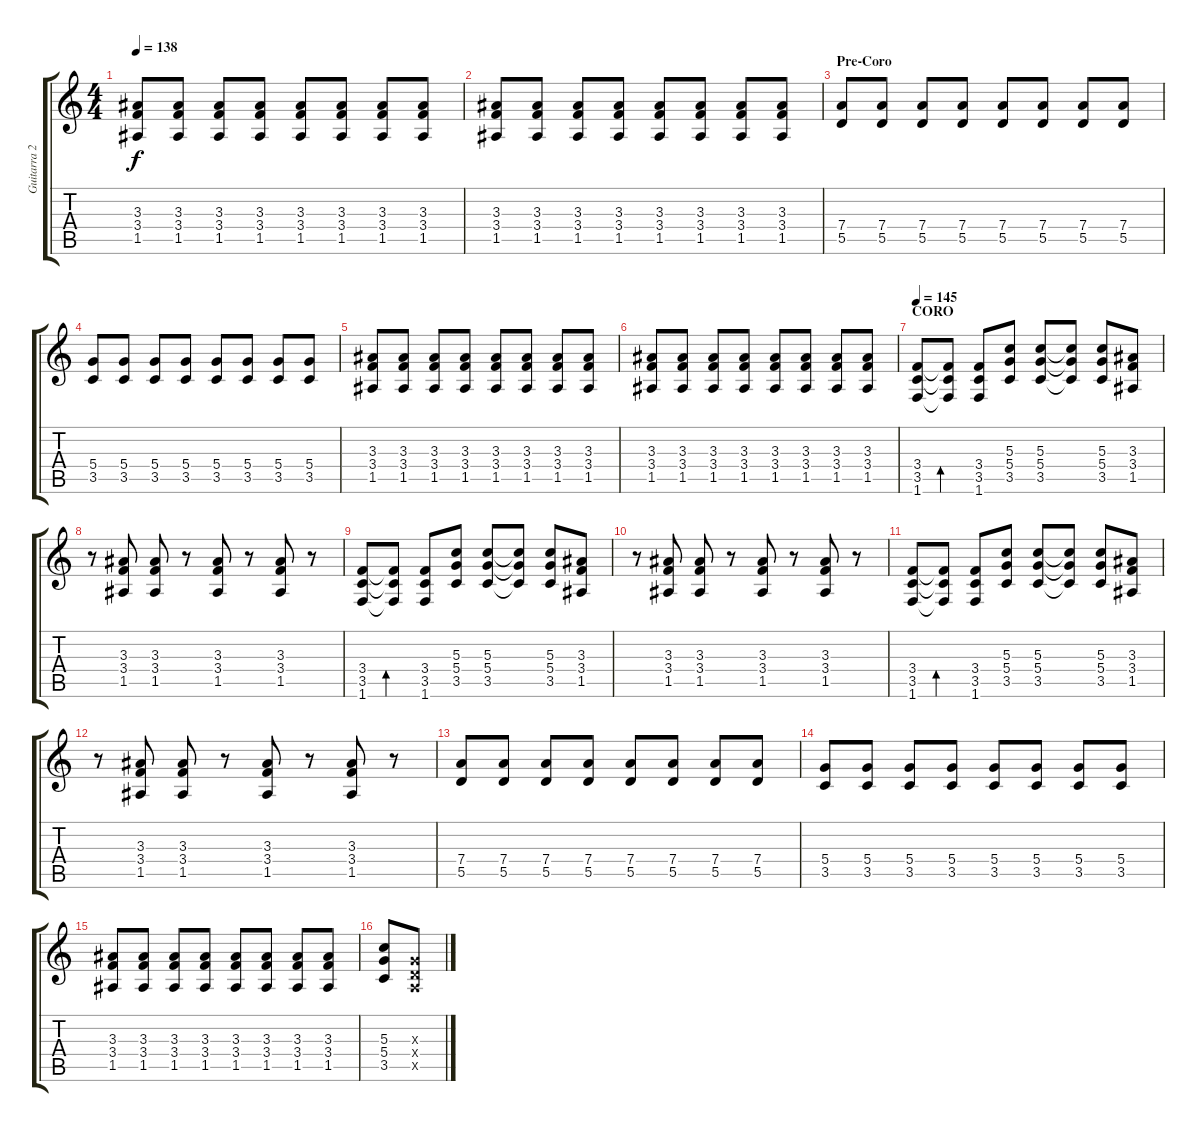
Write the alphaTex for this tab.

\track ("Guitarra 2 " "Guitarra 2") {instrument distortionguitar}
\staff {score tabs}
\tuning (E4 B3 G3 D3 A2 E2) {hide}
\ts (4 4)
\tempo 138
\clef g2
\ks c
(3.3 3.4 1.5).8{dy f} (3.3 3.4 1.5).8 (3.3 3.4 1.5).8 (3.3 3.4 1.5).8 (3.3 3.4 1.5).8 (3.3 3.4 1.5).8 (3.3 3.4 1.5).8 (3.3 3.4 1.5).8 |
(3.3 3.4 1.5).8 (3.3 3.4 1.5).8 (3.3 3.4 1.5).8 (3.3 3.4 1.5).8 (3.3 3.4 1.5).8 (3.3 3.4 1.5).8 (3.3 3.4 1.5).8 (3.3 3.4 1.5).8 |
\section ("" "Pre-Coro")
(7.4 5.5).8 (7.4 5.5).8 (7.4 5.5).8 (7.4 5.5).8 (7.4 5.5).8 (7.4 5.5).8 (7.4 5.5).8 (7.4 5.5).8 |
(5.4 3.5).8 (5.4 3.5).8 (5.4 3.5).8 (5.4 3.5).8 (5.4 3.5).8 (5.4 3.5).8 (5.4 3.5).8 (5.4 3.5).8 |
(3.3 3.4 1.5).8 (3.3 3.4 1.5).8 (3.3 3.4 1.5).8 (3.3 3.4 1.5).8 (3.3 3.4 1.5).8 (3.3 3.4 1.5).8 (3.3 3.4 1.5).8 (3.3 3.4 1.5).8 |
(3.3 3.4 1.5).8 (3.3 3.4 1.5).8 (3.3 3.4 1.5).8 (3.3 3.4 1.5).8 (3.3 3.4 1.5).8 (3.3 3.4 1.5).8 (3.3 3.4 1.5).8 (3.3 3.4 1.5).8 |
\section ("" "CORO")
\tempo 145
(3.4 3.5 1.6).8 (3.4{t} 3.5{t} 1.6{t}).8{bd 60} (3.4 3.5 1.6).8 (5.3 5.4 3.5).8 (5.3 5.4 3.5).8 (5.3{t} 5.4{t} 3.5{t}).8 (5.3 5.4 3.5).8 (3.3 3.4 1.5).8 |
r.8 (3.3 3.4 1.5).8 (3.3 3.4 1.5).8 r.8 (3.3 3.4 1.5).8 r.8 (3.3 3.4 1.5).8 r.8 |
(3.4 3.5 1.6).8 (3.4{t} 3.5{t} 1.6{t}).8{bd 60} (3.4 3.5 1.6).8 (5.3 5.4 3.5).8 (5.3 5.4 3.5).8 (5.3{t} 5.4{t} 3.5{t}).8 (5.3 5.4 3.5).8 (3.3 3.4 1.5).8 |
r.8 (3.3 3.4 1.5).8 (3.3 3.4 1.5).8 r.8 (3.3 3.4 1.5).8 r.8 (3.3 3.4 1.5).8 r.8 |
(3.4 3.5 1.6).8 (3.4{t} 3.5{t} 1.6{t}).8{bd 60} (3.4 3.5 1.6).8 (5.3 5.4 3.5).8 (5.3 5.4 3.5).8 (5.3{t} 5.4{t} 3.5{t}).8 (5.3 5.4 3.5).8 (3.3 3.4 1.5).8 |
r.8 (3.3 3.4 1.5).8 (3.3 3.4 1.5).8 r.8 (3.3 3.4 1.5).8 r.8 (3.3 3.4 1.5).8 r.8 |
(7.4 5.5).8 (7.4 5.5).8 (7.4 5.5).8 (7.4 5.5).8 (7.4 5.5).8 (7.4 5.5).8 (7.4 5.5).8 (7.4 5.5).8 |
(5.4 3.5).8 (5.4 3.5).8 (5.4 3.5).8 (5.4 3.5).8 (5.4 3.5).8 (5.4 3.5).8 (5.4 3.5).8 (5.4 3.5).8 |
(3.3 3.4 1.5).8 (3.3 3.4 1.5).8 (3.3 3.4 1.5).8 (3.3 3.4 1.5).8 (3.3 3.4 1.5).8 (3.3 3.4 1.5).8 (3.3 3.4 1.5).8 (3.3 3.4 1.5).8 |
(5.3 5.4 3.5).8 (0.3{x} 0.4{x} 0.5{x}).8
